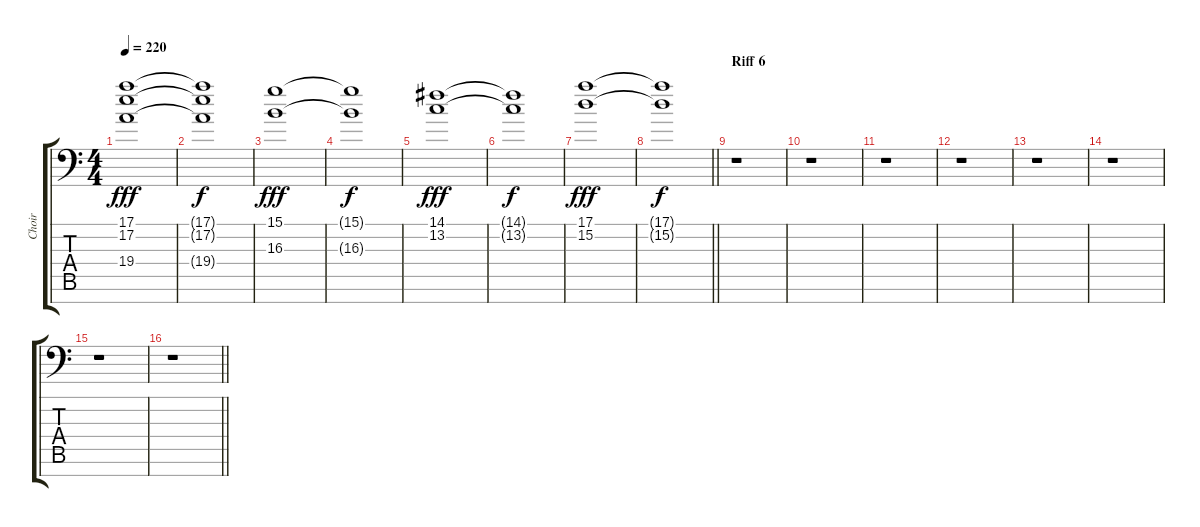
\track ("Choir" "Choir") {instrument lead6voice}
\staff {score tabs}
\tuning (E4 B3 G3 D3 A2 E2 C-1) {hide}
\ts (4 4)
\tempo 220
\clef f4
\ks c
(17.1 17.2 19.4).1{dy fff} |
(17.1{t} 17.2{t} 19.4{t}).1{dy f} |
(15.1 16.3).1{dy fff} |
(15.1{t} 16.3{t}).1{dy f} |
(14.1 13.2).1{dy fff} |
(14.1{t} 13.2{t}).1{dy f} |
(17.1 15.2).1{dy fff} |
\barLineRight lightlight
(17.1{t} 15.2{t}).1{dy f} |
\section ("" "Riff 6")
r.1 |
r.1 |
r.1 |
r.1 |
r.1 |
r.1 |
r.1 |
\barLineRight lightlight
r.1
